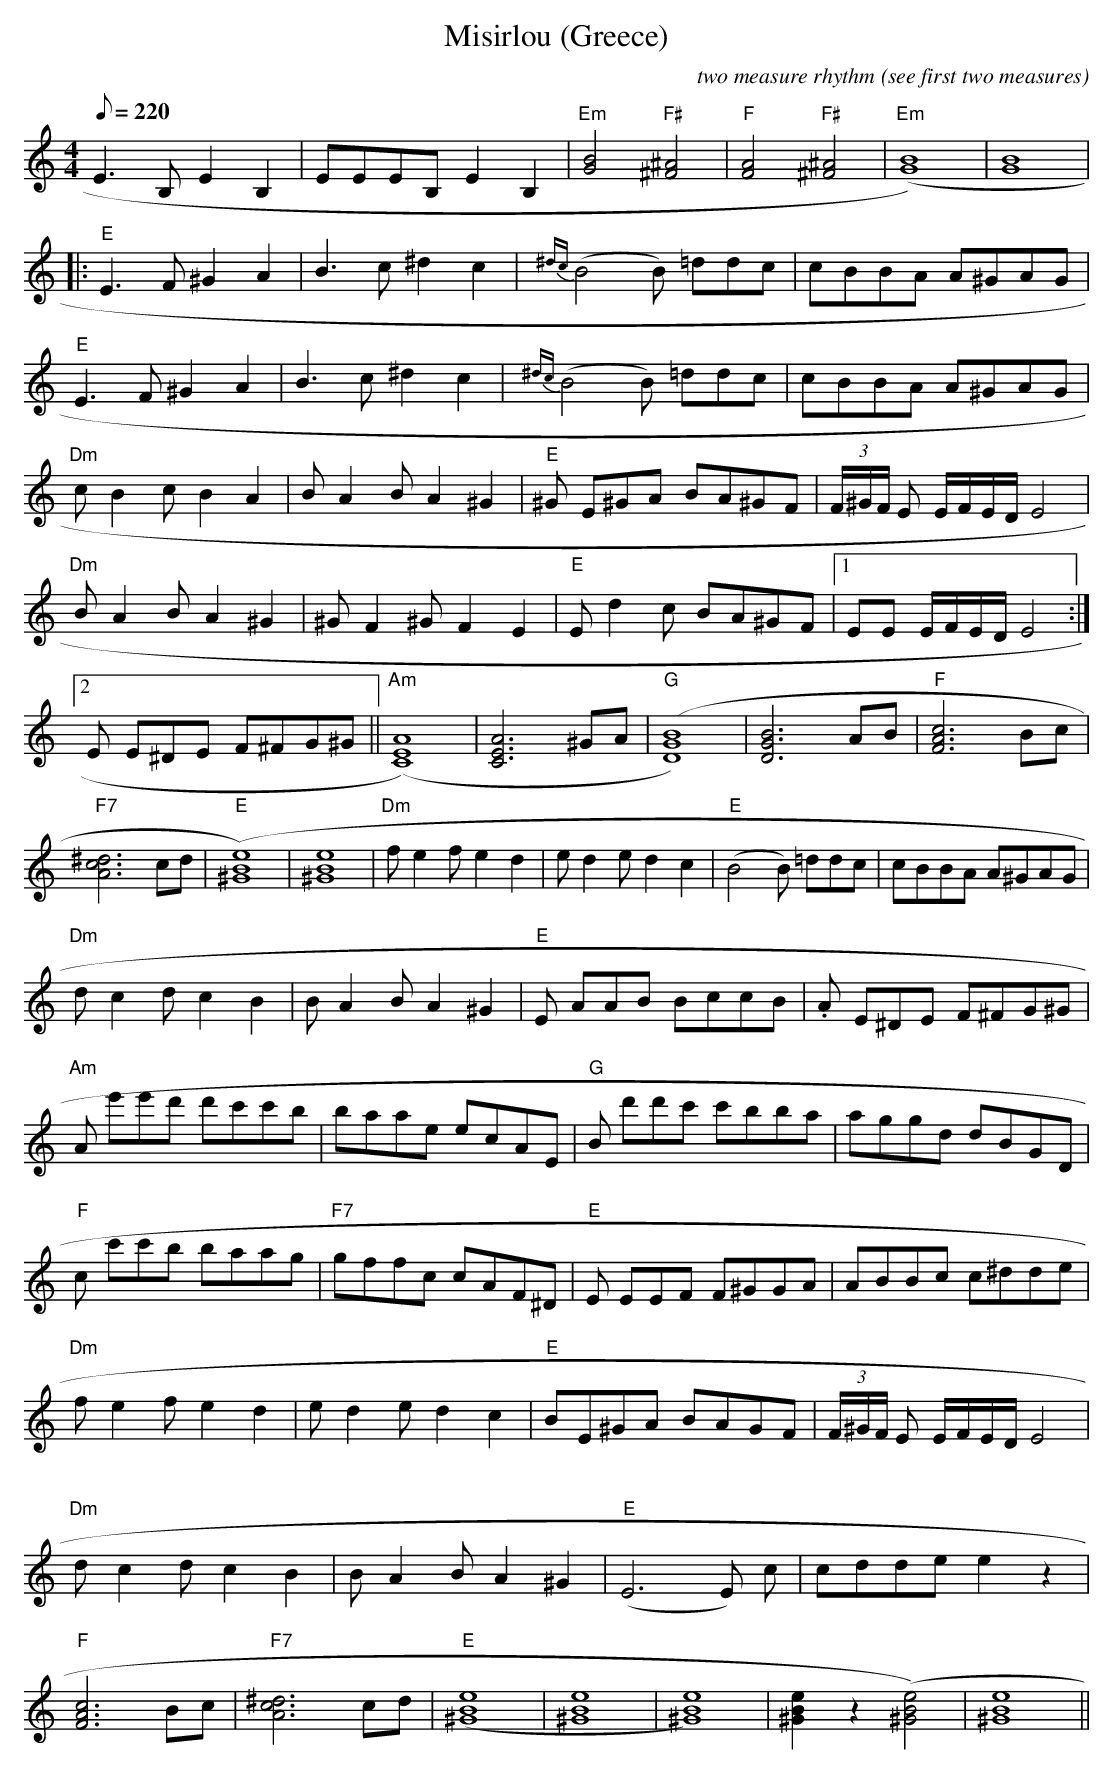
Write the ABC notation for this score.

X:1
T:Misirlou (Greece)
M:4/4
L:1/8
Q:1/8=220
C:two measure rhythm (see first two measures)
K:Am
E3 B, E2 B,2 | EEEB, E2 B,2 |
"Em" [B4G4] "F#" [^A4^F4] | "F" [A4F4] "F#" [^A4^F4] |
"Em" ([B8G8]) | [B8G8] | !
|: "E" E3 F ^G2 A2 | B3 c ^d2 c2 | {^dc}(B4 B) =ddc | cBBA A^GAG | !
"E" E3 F ^G2 A2 | B3 c ^d2 c2 | {^dc}(B4 B) =ddc | cBBA A^GAG | !
"Dm" c B2 c B2 A2 | B A2 B A2 ^G2 | "E" ^G E^GA BA^GF |
(3F/2^G/2F/2 E E/2F/2E/2D/2 E4 | "Dm" B A2 B A2 ^G2 | ^G F2 ^G F2 E2 |
"E" E d2 c BA^GF | [1 EE E/2F/2E/2D/2 E4 :| [2 E E^DE F^FG^G ||
"Am" ([A8E8C8]) | [A6E6C6] ^GA | "G" ([B8G8D8]) | [B6G6D6] AB |
"F" [c6A6F6] Bc | "F7" [^d6c6A6] cd | "E" ([e8B8^G8]) | [e8B8^G8] |
"Dm" f e2 f e2 d2 | e d2 e d2 c2 | "E" (B4 B) =ddc | cBBA A^GAG | !
"Dm" d c2 d c2 B2 | B A2 B A2 ^G2 | "E" E AAB BccB | .A E^DE F^FG^G | !
"Am" A e'e'd' d'c'c'b | baae ecAE | "G" B d'd'c' c'bba | aggd dBGD | !
"F" c c'c'b baag | "F7" gffc cAF^D | "E" E EEF F^GGA | ABBc c^dde | !
"Dm" f e2 f e2 d2 | e d2 e d2 c2 | "E" BE^GA BAGF |
(3 F/2^G/2F/2 E E/2F/2E/2D/2 E4 | !
"Dm" d c2 d c2 B2 | B A2 B A2 ^G2 | "E" (E6 E) c | cdde e2 z2 | !
"F" [c6A6F6 ] Bc | "F7" [^d6c6A6] cd |
"E" ([e8B8^G8] | [e8B8^G8] | [e8B8^G8]) | [e2B2^G2] z2 ([e4B4^G4]) |
[e8B8^G8] ||
